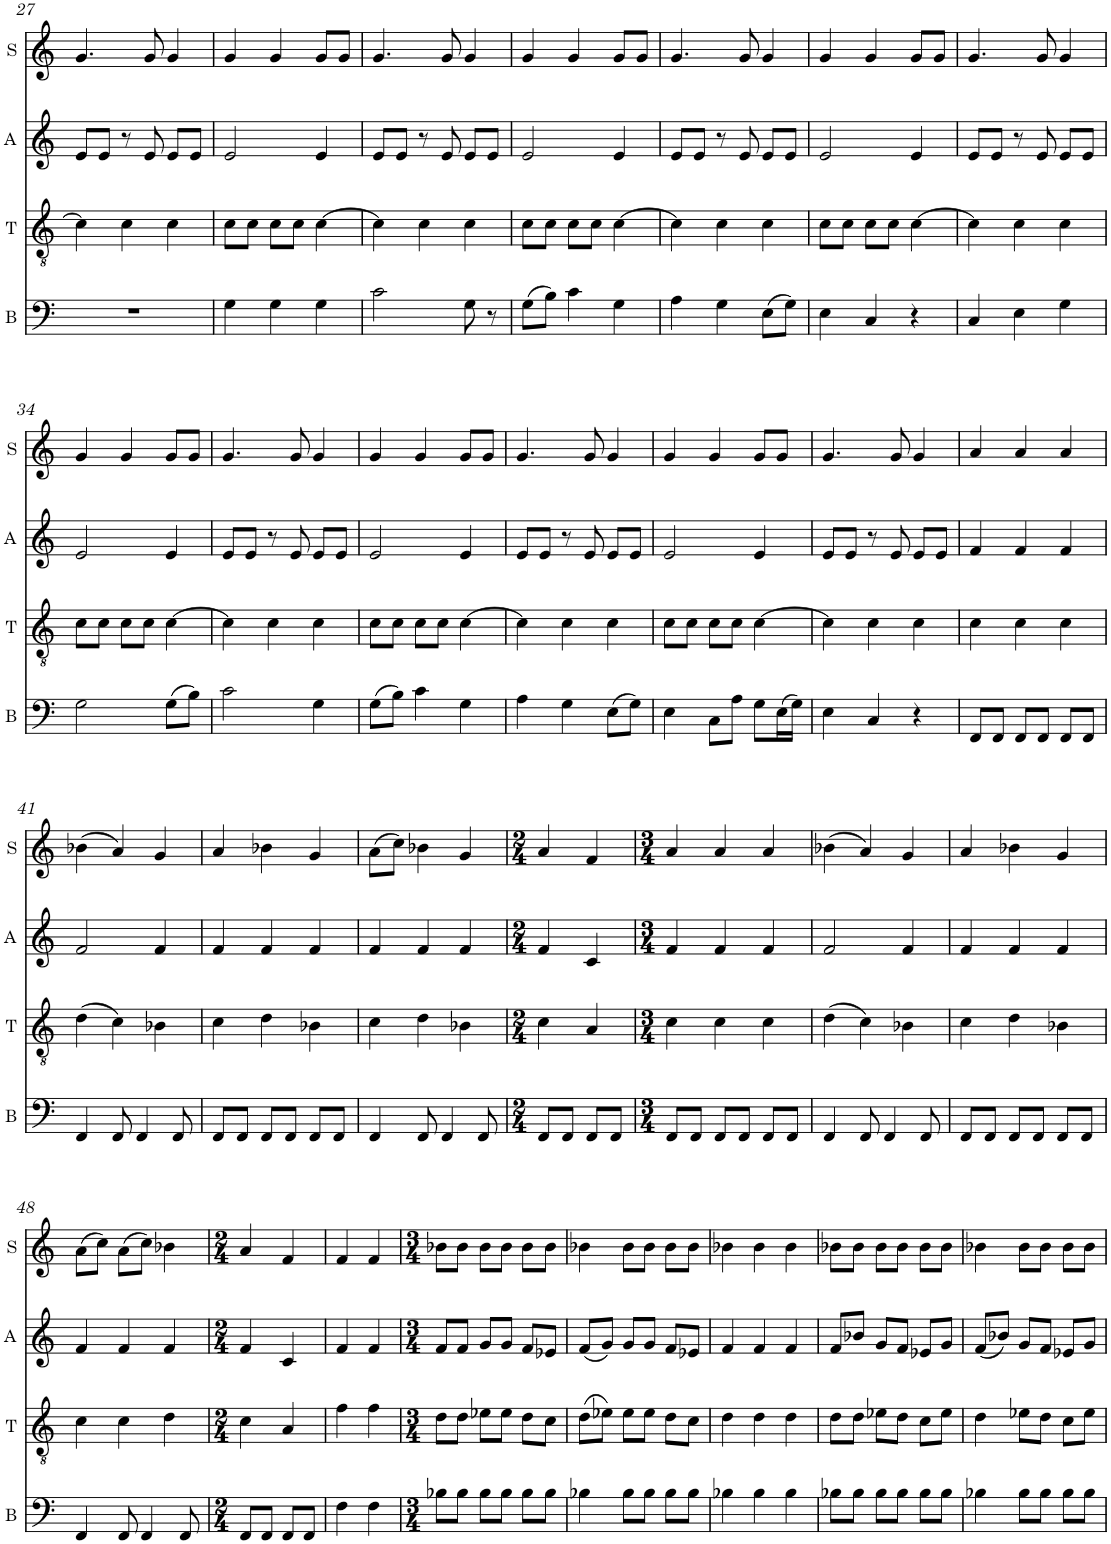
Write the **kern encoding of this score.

**kern	**kern	**kern	**kern
*part4	*part3	*part2	*part1
*staff4	*staff3	*staff2	*staff1
*I"B	*I"T	*I"A	*I"S
*I'B	*I'T	*I'A	*I'S
!!LO:PB:g=z
*clefF4	*clefGv2	*clefG2	*clefG2
*k[]	*k[]	*k[]	*k[]
*M3/4	*M3/4	*M3/4	*M3/4
=27	=27	=27	=27
2.r	4c\]	8e/L	4.g/
.	.	8e/J	.
.	4c\	8r	.
.	.	8e/	8g/
.	4c\	8e/L	4g/
.	.	8e/J	.
=28	=28	=28	=28
4G\	8c\L	2e/	4g/
.	8c\J	.	.
4G\	8c\L	.	4g/
.	8c\J	.	.
4G\	[4c\	4e/	8g/L
.	.	.	8g/J
=29	=29	=29	=29
2c\	4c\]	8e/L	4.g/
.	.	8e/J	.
.	4c\	8r	.
.	.	8e/	8g/
8G\	4c\	8e/L	4g/
8r	.	8e/J	.
=30	=30	=30	=30
(8G\L	8c\L	2e/	4g/
8B\J)	8c\J	.	.
4c\	8c\L	.	4g/
.	8c\J	.	.
4G\	[4c\	4e/	8g/L
.	.	.	8g/J
=31	=31	=31	=31
4A\	4c\]	8e/L	4.g/
.	.	8e/J	.
4G\	4c\	8r	.
.	.	8e/	8g/
(8E\L	4c\	8e/L	4g/
8G\J)	.	8e/J	.
=32	=32	=32	=32
4E\	8c\L	2e/	4g/
.	8c\J	.	.
4C/	8c\L	.	4g/
.	8c\J	.	.
4r	[4c\	4e/	8g/L
.	.	.	8g/J
=33	=33	=33	=33
4C/	4c\]	8e/L	4.g/
.	.	8e/J	.
4E\	4c\	8r	.
.	.	8e/	8g/
4G\	4c\	8e/L	4g/
.	.	8e/J	.
!!LO:LB:g=z
=34	=34	=34	=34
2G\	8c\L	2e/	4g/
.	8c\J	.	.
.	8c\L	.	4g/
.	8c\J	.	.
(8G\L	[4c\	4e/	8g/L
8B\J)	.	.	8g/J
=35	=35	=35	=35
2c\	4c\]	8e/L	4.g/
.	.	8e/J	.
.	4c\	8r	.
.	.	8e/	8g/
4G\	4c\	8e/L	4g/
.	.	8e/J	.
=36	=36	=36	=36
(8G\L	8c\L	2e/	4g/
8B\J)	8c\J	.	.
4c\	8c\L	.	4g/
.	8c\J	.	.
4G\	[4c\	4e/	8g/L
.	.	.	8g/J
=37	=37	=37	=37
4A\	4c\]	8e/L	4.g/
.	.	8e/J	.
4G\	4c\	8r	.
.	.	8e/	8g/
(8E\L	4c\	8e/L	4g/
8G\J)	.	8e/J	.
=38	=38	=38	=38
4E\	8c\L	2e/	4g/
.	8c\J	.	.
8C\L	8c\L	.	4g/
8A\J	8c\J	.	.
8G\L	[4c\	4e/	8g/L
(16E\L	.	.	8g/J
16G\JJ)	.	.	.
=39	=39	=39	=39
4E\	4c\]	8e/L	4.g/
.	.	8e/J	.
4C/	4c\	8r	.
.	.	8e/	8g/
4r	4c\	8e/L	4g/
.	.	8e/J	.
=40	=40	=40	=40
8FF/L	4c\	4f/	4a/
8FF/J	.	.	.
8FF/L	4c\	4f/	4a/
8FF/J	.	.	.
8FF/L	4c\	4f/	4a/
8FF/J	.	.	.
!!LO:LB:g=z
=41	=41	=41	=41
4FF/	(4d\	2f/	(4b-X\
8FF/	4c\)	.	4a/)
4FF/	.	.	.
.	4B-X\	4f/	4g/
8FF/	.	.	.
=42	=42	=42	=42
8FF/L	4c\	4f/	4a/
8FF/J	.	.	.
8FF/L	4d\	4f/	4b-X\
8FF/J	.	.	.
8FF/L	4B-X\	4f/	4g/
8FF/J	.	.	.
=43	=43	=43	=43
4FF/	4c\	4f/	(8a\L
.	.	.	8cc\J)
8FF/	4d\	4f/	4b-X\
4FF/	.	.	.
.	4B-X\	4f/	4g/
8FF/	.	.	.
=44	=44	=44	=44
*M2/4	*M2/4	*M2/4	*M2/4
8FF/L	4c\	4f/	4a/
8FF/J	.	.	.
8FF/L	4A/	4c/	4f/
8FF/J	.	.	.
=45	=45	=45	=45
*M3/4	*M3/4	*M3/4	*M3/4
8FF/L	4c\	4f/	4a/
8FF/J	.	.	.
8FF/L	4c\	4f/	4a/
8FF/J	.	.	.
8FF/L	4c\	4f/	4a/
8FF/J	.	.	.
=46	=46	=46	=46
4FF/	(4d\	2f/	(4b-X\
8FF/	4c\)	.	4a/)
4FF/	.	.	.
.	4B-X\	4f/	4g/
8FF/	.	.	.
=47	=47	=47	=47
8FF/L	4c\	4f/	4a/
8FF/J	.	.	.
8FF/L	4d\	4f/	4b-X\
8FF/J	.	.	.
8FF/L	4B-X\	4f/	4g/
8FF/J	.	.	.
!!LO:LB:g=z
=48	=48	=48	=48
4FF/	4c\	4f/	(8a\L
.	.	.	8cc\J)
8FF/	4c\	4f/	(8a\L
4FF/	.	.	8cc\J)
.	4d\	4f/	4b-X\
8FF/	.	.	.
=49	=49	=49	=49
*M2/4	*M2/4	*M2/4	*M2/4
8FF/L	4c\	4f/	4a/
8FF/J	.	.	.
8FF/L	4A/	4c/	4f/
8FF/J	.	.	.
=50	=50	=50	=50
4F\	4f\	4f/	4f/
4F\	4f\	4f/	4f/
=51	=51	=51	=51
*M3/4	*M3/4	*M3/4	*M3/4
8B-X\L	8d\L	8f/L	8b-X\L
8B-\J	8d\J	8f/J	8b-\J
8B-\L	8e-X\L	8g/L	8b-\L
8B-\J	8e-\J	8g/J	8b-\J
8B-\L	8d\L	8f/L	8b-\L
8B-\J	8c\J	8e-X/J	8b-\J
=52	=52	=52	=52
4B-X\	(8d\L	(8f/L	4b-X\
.	8e-X\J)	8g/J)	.
8B-\L	8e-\L	8g/L	8b-\L
8B-\J	8e-\J	8g/J	8b-\J
8B-\L	8d\L	8f/L	8b-\L
8B-\J	8c\J	8e-X/J	8b-\J
=53	=53	=53	=53
4B-X\	4d\	4f/	4b-X\
4B-\	4d\	4f/	4b-\
4B-\	4d\	4f/	4b-\
=54	=54	=54	=54
8B-X\L	8d\L	8f/L	8b-X\L
8B-\J	8d\J	8b-X/J	8b-\J
8B-\L	8e-X\L	8g/L	8b-\L
8B-\J	8d\J	8f/J	8b-\J
8B-\L	8c\L	8e-X/L	8b-\L
8B-\J	8e-\J	8g/J	8b-\J
=55	=55	=55	=55
4B-X\	4d\	(8f/L	4b-X\
.	.	8b-X/J)	.
8B-\L	8e-X\L	8g/L	8b-\L
8B-\J	8d\J	8f/J	8b-\J
8B-\L	8c\L	8e-X/L	8b-\L
8B-\J	8e-\J	8g/J	8b-\J
=	=	=	=
*-	*-	*-	*-
